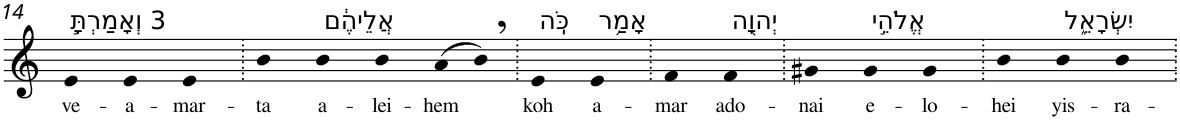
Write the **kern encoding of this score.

**kern	**text
*part1	*part1
*staff1	*staff1
*I"Piano	*
*I'Pno	*
!!LO:PB:g=z
*clefG2	*
*k[]	*
=14	=14
!LO:TX:a:t=3 וְאָמַרְתָּ֣	!
!	!LO:LY:b
4e	ve-
!	!LO:LY:b
4e	-a-
!	!LO:LY:b
4e	-mar-
=15.	=15.
!	!LO:LY:b
4b	-ta
!LO:TX:a:t=אֲלֵיהֶ֔ם	!
!	!LO:LY:b
4b	a-
!	!LO:LY:b
4b	-lei-
!	!LO:LY:b
(>8a	-hem
8b,)	.
=16.	=16.
!LO:TX:a:t=כֹּֽה	!
!	!LO:LY:b
4e	koh
!LO:TX:a:t=אָמַ֥ר	!
!	!LO:LY:b
4e	a-
=17.	=17.
!	!LO:LY:b
4f	-mar
!LO:TX:a:t=יְהוָ֖ה	!
!	!LO:LY:b
4f	ado-
=18.	=18.
!	!LO:LY:b
4g#X	-nai
!LO:TX:a:t=אֱלֹהֵ֣י	!
!	!LO:LY:b
4g#	e-
!	!LO:LY:b
4g#	-lo-
=19.	=19.
!	!LO:LY:b
4b	-hei
!LO:TX:a:t=יִשְׂרָאֵ֑ל	!
!	!LO:LY:b
4b	yis-
!	!LO:LY:b
4b	-ra-
=.	=.
*-	*-
